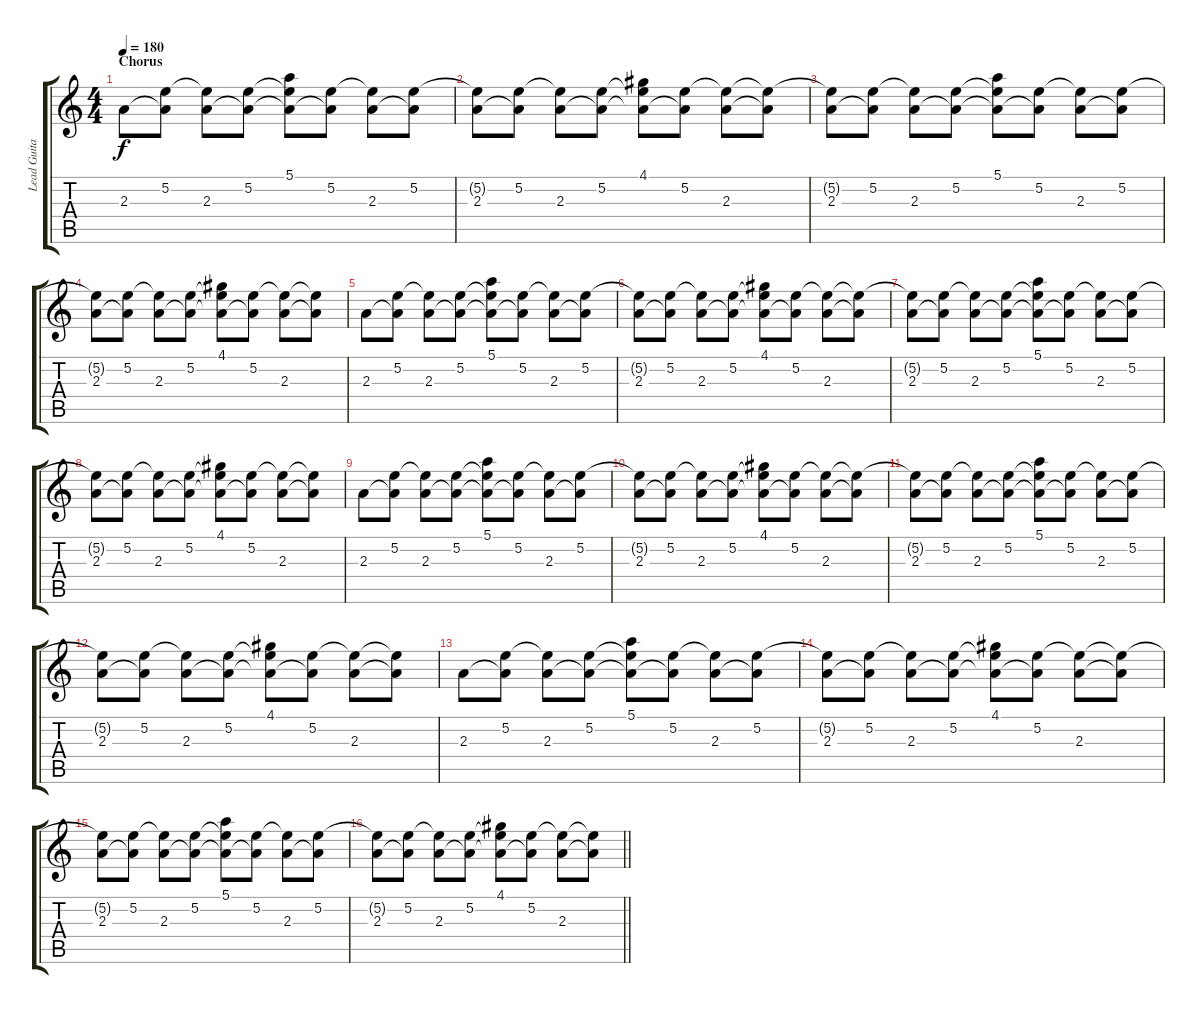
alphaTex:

\track ("Lead Guitar" "Lead Guita") {instrument overdrivenguitar}
\staff {score tabs}
\tuning (E4 B3 G3 D3 A2 D2) {hide}
\ts (4 4)
\section ("" "Chorus")
\tempo 180
\clef g2
\ks c
2.3.8{dy f} (5.2 2.3{t}).8 (5.2{t} 2.3).8 (5.2 2.3{t}).8 (5.1 5.2{t} 2.3{t}).8 (5.2 2.3{t}).8 (5.2{t} 2.3).8 (5.2 2.3{t}).8 |
(5.2{t} 2.3).8 (5.2 2.3{t}).8 (5.2{t} 2.3).8 (5.2 2.3{t}).8 (4.1 5.2{t} 2.3{t}).8 (5.2 2.3{t}).8 (5.2{t} 2.3).8 (5.2{t} 2.3{t}).8 |
(5.2{t} 2.3).8 (5.2 2.3{t}).8 (5.2{t} 2.3).8 (5.2 2.3{t}).8 (5.1 5.2{t} 2.3{t}).8 (5.2 2.3{t}).8 (5.2{t} 2.3).8 (5.2 2.3{t}).8 |
(5.2{t} 2.3).8 (5.2 2.3{t}).8 (5.2{t} 2.3).8 (5.2 2.3{t}).8 (4.1 5.2{t} 2.3{t}).8 (5.2 2.3{t}).8 (5.2{t} 2.3).8 (5.2{t} 2.3{t}).8 |
2.3.8 (5.2 2.3{t}).8 (5.2{t} 2.3).8 (5.2 2.3{t}).8 (5.1 5.2{t} 2.3{t}).8 (5.2 2.3{t}).8 (5.2{t} 2.3).8 (5.2 2.3{t}).8 |
(5.2{t} 2.3).8 (5.2 2.3{t}).8 (5.2{t} 2.3).8 (5.2 2.3{t}).8 (4.1 5.2{t} 2.3{t}).8 (5.2 2.3{t}).8 (5.2{t} 2.3).8 (5.2{t} 2.3{t}).8 |
(5.2{t} 2.3).8 (5.2 2.3{t}).8 (5.2{t} 2.3).8 (5.2 2.3{t}).8 (5.1 5.2{t} 2.3{t}).8 (5.2 2.3{t}).8 (5.2{t} 2.3).8 (5.2 2.3{t}).8 |
(5.2{t} 2.3).8 (5.2 2.3{t}).8 (5.2{t} 2.3).8 (5.2 2.3{t}).8 (4.1 5.2{t} 2.3{t}).8 (5.2 2.3{t}).8 (5.2{t} 2.3).8 (5.2{t} 2.3{t}).8 |
2.3.8 (5.2 2.3{t}).8 (5.2{t} 2.3).8 (5.2 2.3{t}).8 (5.1 5.2{t} 2.3{t}).8 (5.2 2.3{t}).8 (5.2{t} 2.3).8 (5.2 2.3{t}).8 |
(5.2{t} 2.3).8 (5.2 2.3{t}).8 (5.2{t} 2.3).8 (5.2 2.3{t}).8 (4.1 5.2{t} 2.3{t}).8 (5.2 2.3{t}).8 (5.2{t} 2.3).8 (5.2{t} 2.3{t}).8 |
(5.2{t} 2.3).8 (5.2 2.3{t}).8 (5.2{t} 2.3).8 (5.2 2.3{t}).8 (5.1 5.2{t} 2.3{t}).8 (5.2 2.3{t}).8 (5.2{t} 2.3).8 (5.2 2.3{t}).8 |
(5.2{t} 2.3).8 (5.2 2.3{t}).8 (5.2{t} 2.3).8 (5.2 2.3{t}).8 (4.1 5.2{t} 2.3{t}).8 (5.2 2.3{t}).8 (5.2{t} 2.3).8 (5.2{t} 2.3{t}).8 |
2.3.8 (5.2 2.3{t}).8 (5.2{t} 2.3).8 (5.2 2.3{t}).8 (5.1 5.2{t} 2.3{t}).8 (5.2 2.3{t}).8 (5.2{t} 2.3).8 (5.2 2.3{t}).8 |
(5.2{t} 2.3).8 (5.2 2.3{t}).8 (5.2{t} 2.3).8 (5.2 2.3{t}).8 (4.1 5.2{t} 2.3{t}).8 (5.2 2.3{t}).8 (5.2{t} 2.3).8 (5.2{t} 2.3{t}).8 |
(5.2{t} 2.3).8 (5.2 2.3{t}).8 (5.2{t} 2.3).8 (5.2 2.3{t}).8 (5.1 5.2{t} 2.3{t}).8 (5.2 2.3{t}).8 (5.2{t} 2.3).8 (5.2 2.3{t}).8 |
\barLineRight lightlight
(5.2{t} 2.3).8 (5.2 2.3{t}).8 (5.2{t} 2.3).8 (5.2 2.3{t}).8 (4.1 5.2{t} 2.3{t}).8 (5.2 2.3{t}).8 (5.2{t} 2.3).8 (5.2{t} 2.3{t}).8
